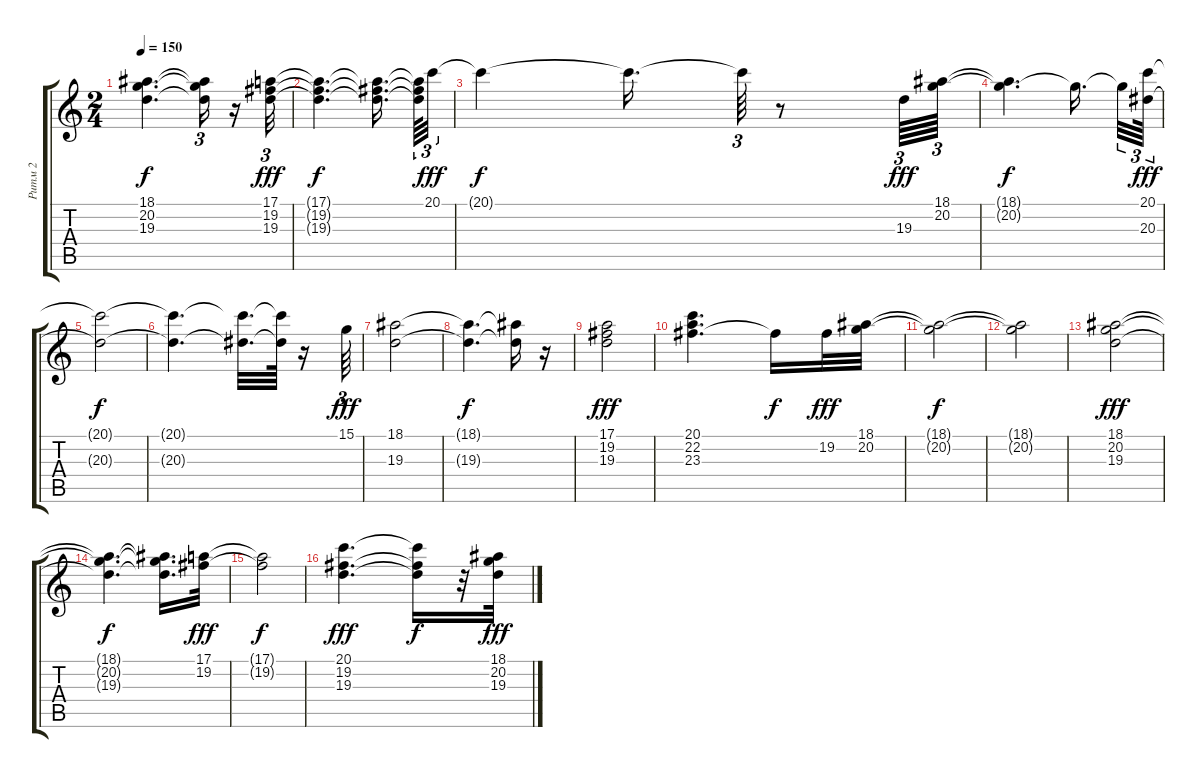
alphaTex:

\track ("Ритм 2" "Ритм 2") {instrument synthstrings1}
\staff {score tabs}
\tuning (E4 B3 G3 D3 A2 E2) {hide}
\ts (2 4)
\tempo 150
\clef g2
\ks c
(18.1{t} 20.2{t} 19.3{t}).4{d dy f} (18.1{t} 20.2{t} 19.3{t}).16{tu (3 2)} r.16 (17.1 19.2 19.3).32{tu (3 2) dy fff} |
(17.1{t} 19.2{t} 19.3{t}).4{d dy f} (17.1{t} 19.2{t} 19.3{t}).16{d beam splitsecondary} (17.1{t} 19.2{t} 19.3{t}).64{tu (3 2)} 20.1.32{tu (3 2) dy fff} |
20.1{t}.4{dy f} 20.1{t}.16{d} 20.1{t}.64{tu (3 2)} r.8 19.3.64{tu (3 2) dy fff} (18.1 20.2).64{tu (3 2)} |
(18.1{t} 20.2{t}).4{d dy f} 20.2{t}.16{d beam splitsecondary} 20.2{t}.32{tu (3 2)} (20.1 20.3).64{tu (3 2) dy fff} |
(20.1{t} 20.3{t}).2{dy f} |
(20.1{t} 20.3{t}).4{d} (20.1{t} 20.3{t}).32{d} (20.1{t} 20.3{t}).64 r.16 15.1.64{tu (3 2) dy fff} |
(18.1 19.3).2 |
(18.1{t} 19.3{t}).4{d dy f} (18.1{t} 19.3{t}).16 r.16 |
(17.1 19.2 19.3).2{dy fff} |
(20.1 22.2 23.3).4{d} 23.3{t}.16{dy f} 19.2.32{dy fff} (18.1 20.2).32 |
(18.1{t} 20.2{t}).2{dy f} |
(18.1{t} 20.2{t}).2 |
(18.1 20.2 19.3).2{dy fff} |
(18.1{t} 20.2{t} 19.3{t}).4{d dy f} (18.1{t} 20.2{t} 19.3{t}).16{d} (17.1 19.2).32{dy fff} |
(17.1{t} 19.2{t}).2{dy f} |
(20.1 19.2 19.3).4{d dy fff} (20.1{t} 19.2{t} 19.3{t}).16{dy f} r.32 (18.1 20.2 19.3).32{dy fff}
